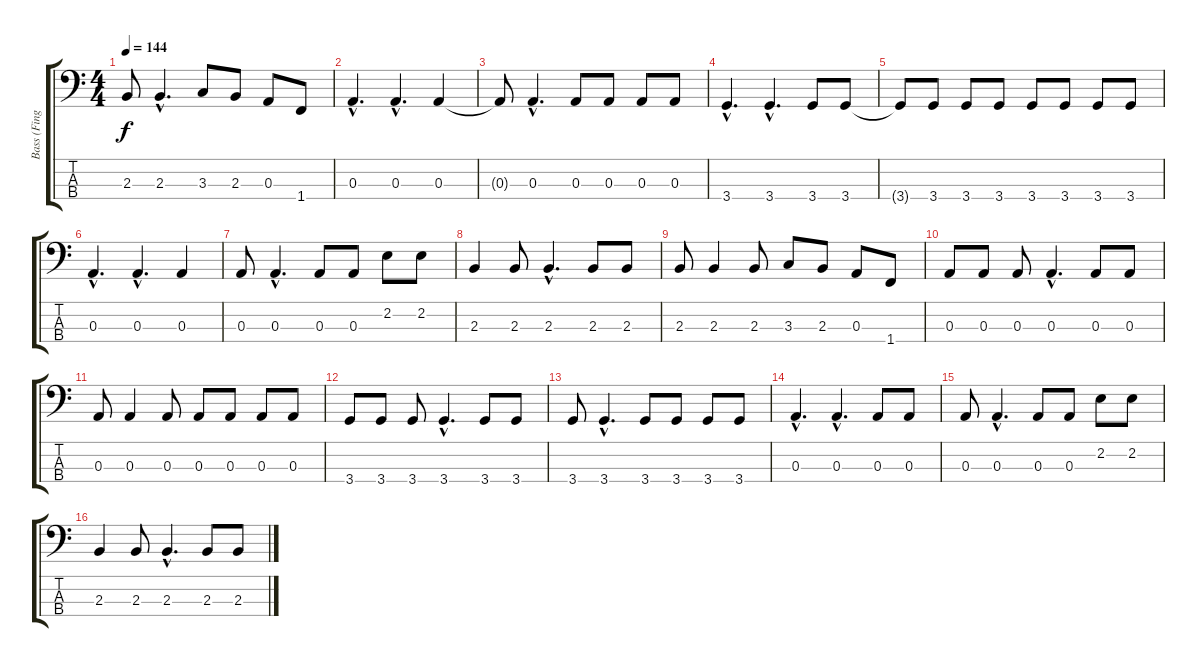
\track ("Bass (Finger Pick) - Cliff" "Bass (Fing") {instrument electricbassfinger}
\staff {score tabs}
\tuning (G2 D2 A1 E1) {hide}
\ts (4 4)
\tempo 144
\clef f4
\ks c
2.3{t}.8{dy f} 2.3{hac}.4{d} 3.3.8 2.3.8 0.3.8 1.4.8 |
0.3{hac}.4{d} 0.3{hac}.4{d} 0.3.4 |
0.3{t}.8 0.3{hac}.4{d} 0.3.8 0.3.8 0.3.8 0.3.8 |
3.4{hac}.4{d} 3.4{hac}.4{d} 3.4.8 3.4.8 |
3.4{t}.8 3.4.8 3.4.8 3.4.8 3.4.8 3.4.8 3.4.8 3.4.8 |
0.3{hac}.4{d} 0.3{hac}.4{d} 0.3.4 |
0.3.8 0.3{hac}.4{d} 0.3.8 0.3.8 2.2.8 2.2.8 |
2.3.4 2.3.8 2.3{hac}.4{d} 2.3.8 2.3.8 |
2.3.8 2.3.4 2.3.8 3.3.8 2.3.8 0.3.8 1.4.8 |
0.3.8 0.3.8 0.3.8 0.3{hac}.4{d} 0.3.8 0.3.8 |
0.3.8 0.3.4 0.3.8 0.3.8 0.3.8 0.3.8 0.3.8 |
3.4.8 3.4.8 3.4.8 3.4{hac}.4{d} 3.4.8 3.4.8 |
3.4.8 3.4{hac}.4{d} 3.4.8 3.4.8 3.4.8 3.4.8 |
0.3{hac}.4{d} 0.3{hac}.4{d} 0.3.8 0.3.8 |
0.3.8 0.3{hac}.4{d} 0.3.8 0.3.8 2.2.8 2.2.8 |
2.3.4 2.3.8 2.3{hac}.4{d} 2.3.8 2.3.8
